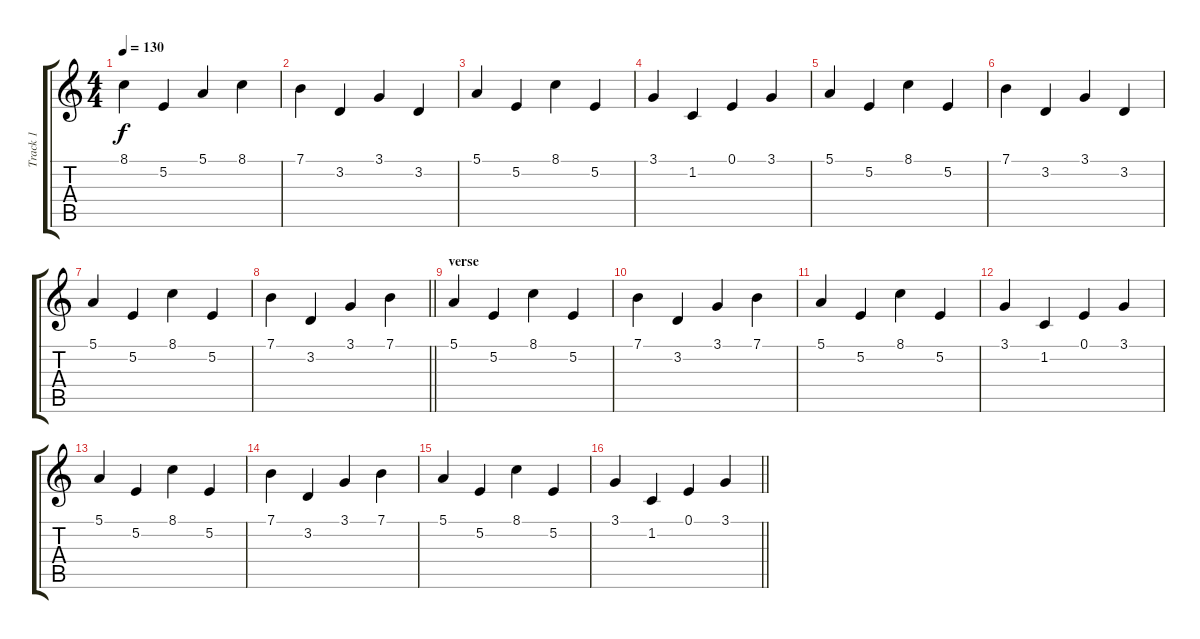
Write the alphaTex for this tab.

\track ("Track 1" "Track 1") {instrument electricpiano1}
\staff {score tabs}
\tuning (E4 B3 G3 D3 A2 E2) {hide}
\ts (4 4)
\tempo 130
\clef g2
\ks c
8.1.4{dy f instrument electricpiano1} 5.2.4 5.1.4 8.1.4 |
7.1.4 3.2.4 3.1.4 3.2.4 |
5.1.4 5.2.4 8.1.4 5.2.4 |
3.1.4 1.2.4 0.1.4 3.1.4 |
5.1.4 5.2.4 8.1.4 5.2.4 |
7.1.4 3.2.4 3.1.4 3.2.4 |
5.1.4 5.2.4 8.1.4 5.2.4 |
\barLineRight lightlight
7.1.4 3.2.4 3.1.4 7.1.4 |
\section ("" "verse")
5.1.4 5.2.4 8.1.4 5.2.4 |
7.1.4 3.2.4 3.1.4 7.1.4 |
5.1.4 5.2.4 8.1.4 5.2.4 |
3.1.4 1.2.4 0.1.4 3.1.4 |
5.1.4 5.2.4 8.1.4 5.2.4 |
7.1.4 3.2.4 3.1.4 7.1.4 |
5.1.4 5.2.4 8.1.4 5.2.4 |
\barLineRight lightlight
3.1.4 1.2.4 0.1.4 3.1.4
